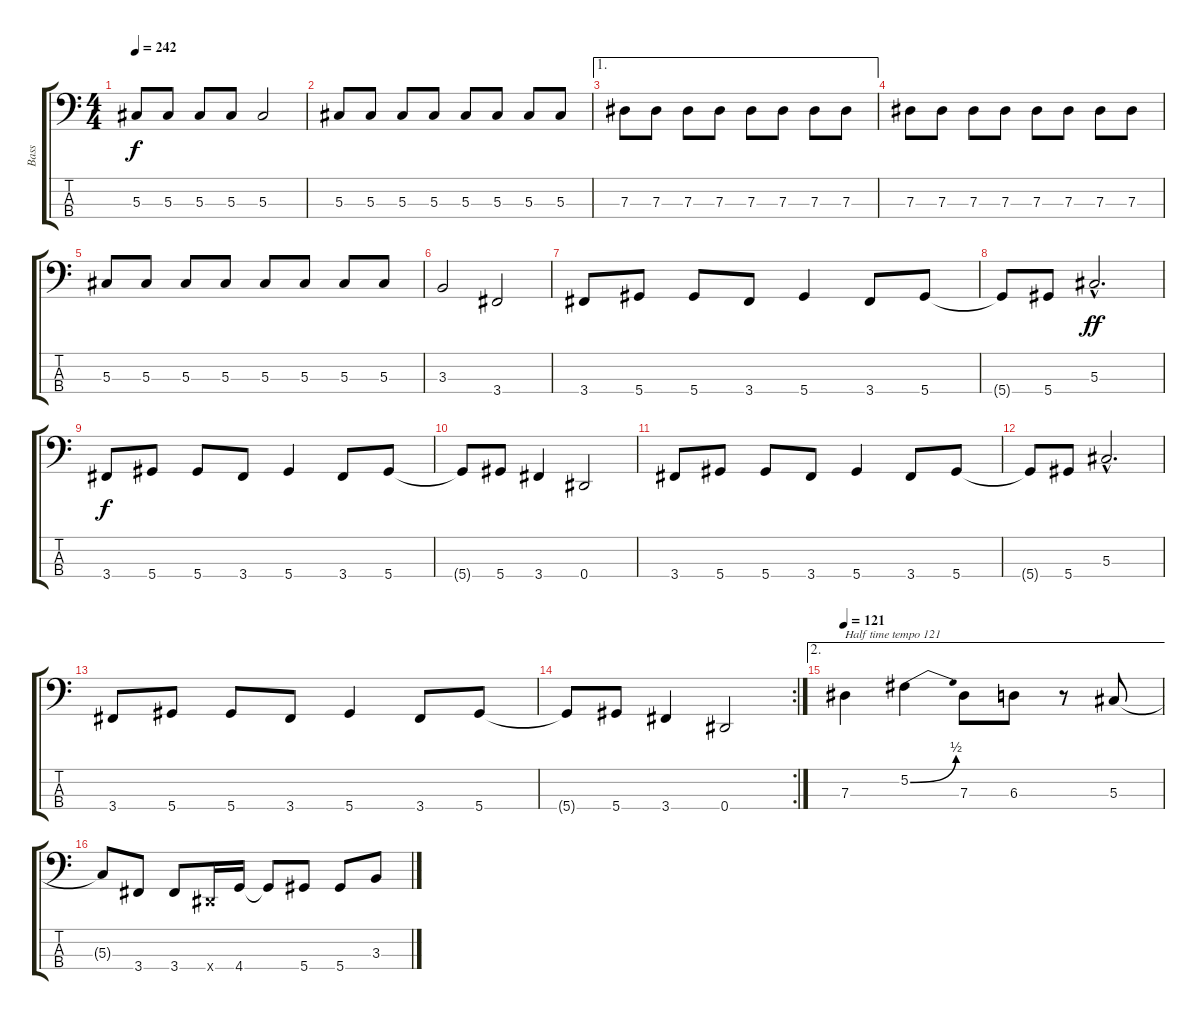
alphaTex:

\track ("Bass" "Bass") {instrument electricbasspick}
\staff {score tabs}
\tuning (Gb2 Db2 Ab1 Eb1) {hide}
\ts (4 4)
\tempo 242
\clef f4
\ks c
5.3.8{dy f} 5.3.8 5.3.8 5.3.8 5.3.2 |
5.3.8 5.3.8 5.3.8 5.3.8 5.3.8 5.3.8 5.3.8 5.3.8 |
\ae 1
7.3.8 7.3.8 7.3.8 7.3.8 7.3.8 7.3.8 7.3.8 7.3.8 |
7.3.8 7.3.8 7.3.8 7.3.8 7.3.8 7.3.8 7.3.8 7.3.8 |
5.3.8 5.3.8 5.3.8 5.3.8 5.3.8 5.3.8 5.3.8 5.3.8 |
3.3.2 3.4.2 |
3.4.8 5.4.8 5.4.8 3.4.8 5.4.4 3.4.8 5.4.8 |
5.4{t}.8 5.4.8 5.3{hac}.2{d dy ff} |
3.4.8{dy f} 5.4.8 5.4.8 3.4.8 5.4.4 3.4.8 5.4.8 |
5.4{t}.8 5.4.8 3.4.4 0.4.2 |
3.4.8 5.4.8 5.4.8 3.4.8 5.4.4 3.4.8 5.4.8 |
5.4{t}.8 5.4.8 5.3{hac}.2{d} |
3.4.8 5.4.8 5.4.8 3.4.8 5.4.4 3.4.8 5.4.8 |
\rc 2
5.4{t}.8 5.4.8 3.4.4 0.4.2 |
\ae 2
\tempo 121
7.3.4{txt "Half time tempo 121"} 5.2{be (bend 0 0 60 2)}.4 7.3.8 6.3.8 r.8 5.3.8 |
5.3{t}.8 3.4.8 3.4.8 0.4{x}.16 4.4.16 4.4{t}.8 5.4.8 5.4.8 3.3.8
